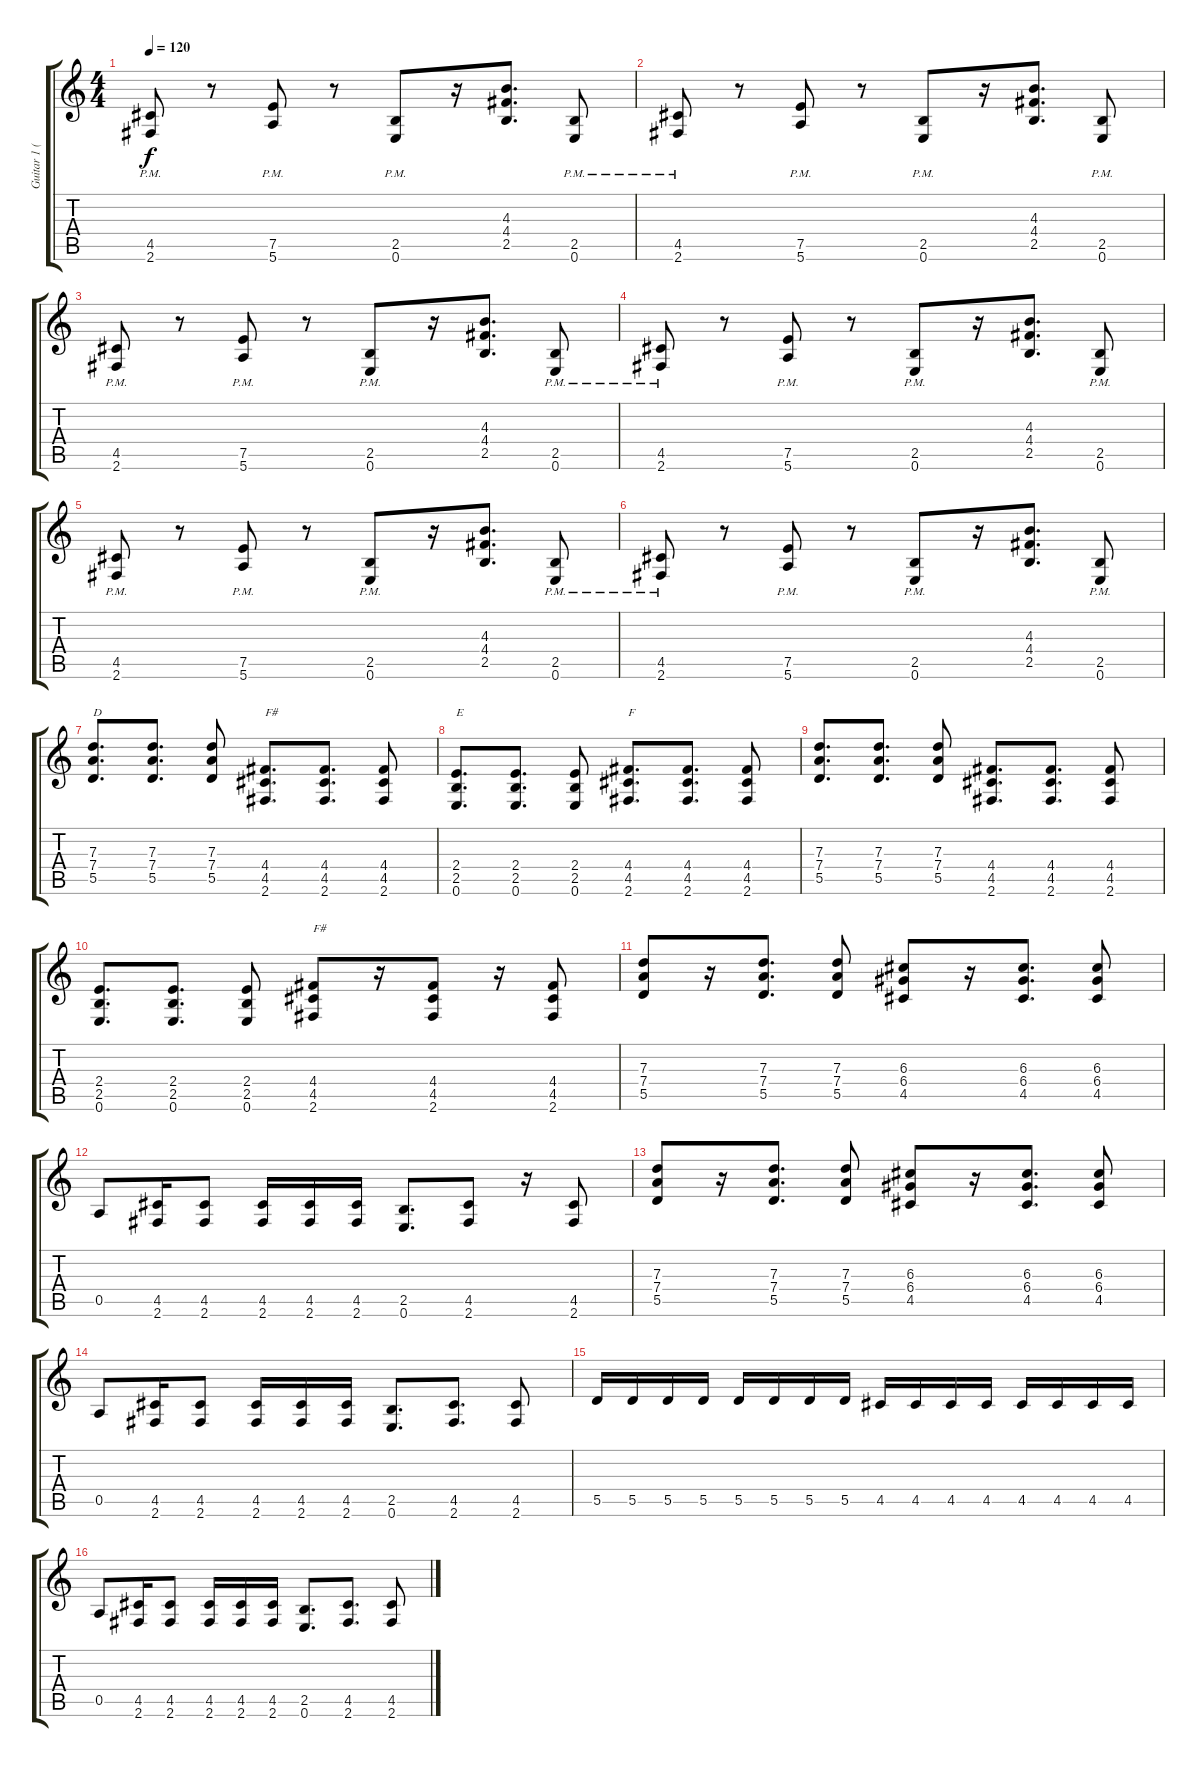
\track ("Guitar 1 (Saboter)" "Guitar 1 (") {instrument distortionguitar}
\staff {score tabs}
\tuning (E4 B3 G3 D3 A2 E2) {hide}
\ts (4 4)
\tempo 120
\clef g2
\ks c
(4.5{pm} 2.6{pm}).8{dy f} r.8 (7.5{pm} 5.6{pm}).8 r.8 (2.5{pm} 0.6{pm}).8 r.16 (4.3 4.4 2.5).8{d} (2.5{pm} 0.6{pm}).8 |
(4.5{pm} 2.6{pm}).8 r.8 (7.5{pm} 5.6{pm}).8 r.8 (2.5{pm} 0.6{pm}).8 r.16 (4.3 4.4 2.5).8{d} (2.5{pm} 0.6{pm}).8 |
(4.5{pm} 2.6{pm}).8 r.8 (7.5{pm} 5.6{pm}).8 r.8 (2.5{pm} 0.6{pm}).8 r.16 (4.3 4.4 2.5).8{d} (2.5{pm} 0.6{pm}).8 |
(4.5{pm} 2.6{pm}).8 r.8 (7.5{pm} 5.6{pm}).8 r.8 (2.5{pm} 0.6{pm}).8 r.16 (4.3 4.4 2.5).8{d} (2.5{pm} 0.6{pm}).8 |
(4.5{pm} 2.6{pm}).8 r.8 (7.5{pm} 5.6{pm}).8 r.8 (2.5{pm} 0.6{pm}).8 r.16 (4.3 4.4 2.5).8{d} (2.5{pm} 0.6{pm}).8 |
(4.5{pm} 2.6{pm}).8 r.8 (7.5{pm} 5.6{pm}).8 r.8 (2.5{pm} 0.6{pm}).8 r.16 (4.3 4.4 2.5).8{d} (2.5{pm} 0.6{pm}).8 |
(7.3 7.4 5.5).8{d txt "D"} (7.3 7.4 5.5).8{d} (7.3 7.4 5.5).8 (4.4 4.5 2.6).8{d txt "F#"} (4.4 4.5 2.6).8{d} (4.4 4.5 2.6).8 |
(2.4 2.5 0.6).8{d txt "E"} (2.4 2.5 0.6).8{d} (2.4 2.5 0.6).8 (4.4 4.5 2.6).8{d txt "F"} (4.4 4.5 2.6).8{d} (4.4 4.5 2.6).8 |
(7.3 7.4 5.5).8{d} (7.3 7.4 5.5).8{d} (7.3 7.4 5.5).8 (4.4 4.5 2.6).8{d} (4.4 4.5 2.6).8{d} (4.4 4.5 2.6).8 |
(2.4 2.5 0.6).8{d} (2.4 2.5 0.6).8{d} (2.4 2.5 0.6).8 (4.4 4.5 2.6).8{txt "F#"} r.16 (4.4 4.5 2.6).8 r.16 (4.4 4.5 2.6).8 |
(7.3 7.4 5.5).8 r.16 (7.3 7.4 5.5).8{d} (7.3 7.4 5.5).8 (6.3 6.4 4.5).8 r.16 (6.3 6.4 4.5).8{d} (6.3 6.4 4.5).8 |
0.5.8 (4.5 2.6).16 (4.5 2.6).8 (4.5 2.6).16 (4.5 2.6).16 (4.5 2.6).16 (2.5 0.6).8{d} (4.5 2.6).8 r.16 (4.5 2.6).8 |
(7.3 7.4 5.5).8 r.16 (7.3 7.4 5.5).8{d} (7.3 7.4 5.5).8 (6.3 6.4 4.5).8 r.16 (6.3 6.4 4.5).8{d} (6.3 6.4 4.5).8 |
0.5.8 (4.5 2.6).16 (4.5 2.6).8 (4.5 2.6).16 (4.5 2.6).16 (4.5 2.6).16 (2.5 0.6).8{d} (4.5 2.6).8{d} (4.5 2.6).8 |
5.5.16 5.5.16 5.5.16 5.5.16 5.5.16 5.5.16 5.5.16 5.5.16 4.5.16 4.5.16 4.5.16 4.5.16 4.5.16 4.5.16 4.5.16 4.5.16 |
0.5.8 (4.5 2.6).16 (4.5 2.6).8 (4.5 2.6).16 (4.5 2.6).16 (4.5 2.6).16 (2.5 0.6).8{d} (4.5 2.6).8{d} (4.5 2.6).8
